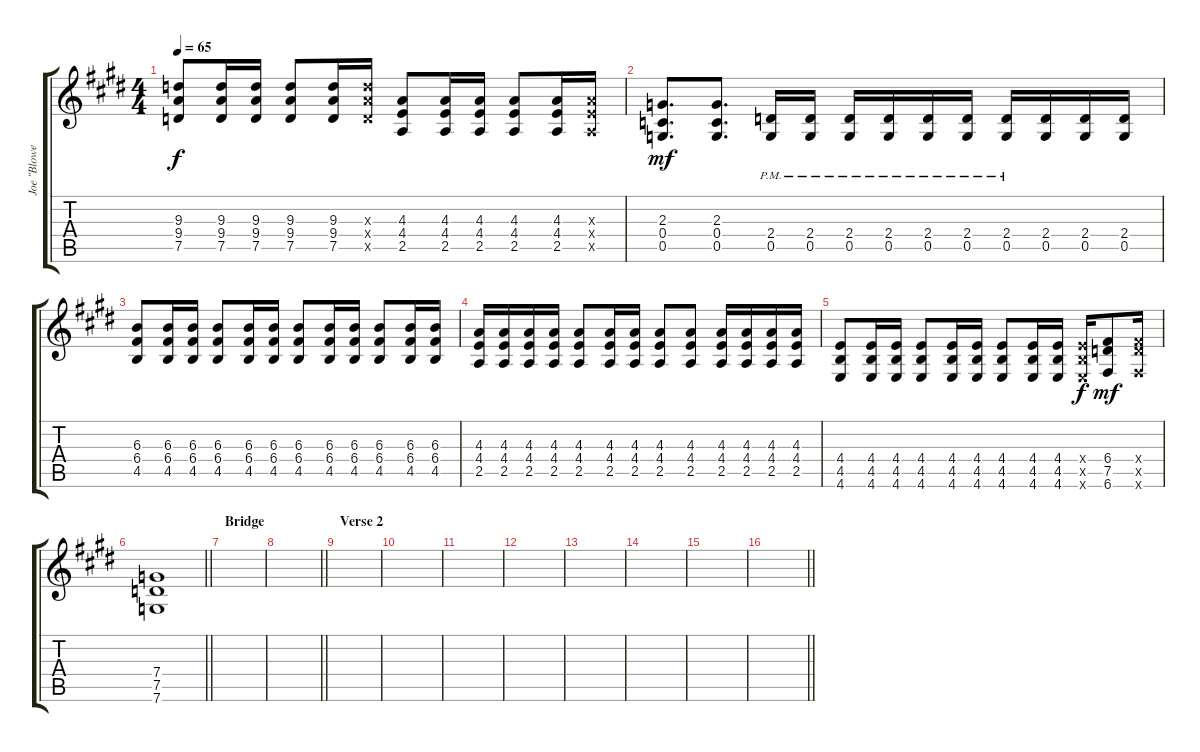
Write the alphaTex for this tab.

\track ("Joe \"Blower\" Garvey" "Joe \"Blowe") {instrument distortionguitar}
\staff {score tabs}
\tuning (D4 A3 F3 C3 G2 C2) {hide}
\ts (4 4)
\tempo 65
\clef g2
\ks e
(9.3 9.4 7.5).8{dy f} (9.3 9.4 7.5).16 (9.3 9.4 7.5).16 (9.3 9.4 7.5).8 (9.3 9.4 7.5).16 (9.3{x} 9.4{x} 7.5{x}).16 (4.3 4.4 2.5).8 (4.3 4.4 2.5).16 (4.3 4.4 2.5).16 (4.3 4.4 2.5).8 (4.3 4.4 2.5).16 (4.3{x} 4.4{x} 2.5{x}).16 |
(2.3 0.4 0.5).8{d dy mf} (2.3 0.4 0.5).8{d} (2.4{pm} 0.5{pm}).16 (2.4{pm} 0.5{pm}).16 (2.4{pm} 0.5{pm}).16 (2.4{pm} 0.5{pm}).16 (2.4{pm} 0.5{pm}).16 (2.4{pm} 0.5{pm}).16 (2.4{pm} 0.5{pm}).16 (2.4 0.5).16 (2.4 0.5).16 (2.4 0.5).16 |
(6.3 6.4 4.5).8 (6.3 6.4 4.5).16 (6.3 6.4 4.5).16 (6.3 6.4 4.5).8 (6.3 6.4 4.5).16 (6.3 6.4 4.5).16 (6.3 6.4 4.5).8 (6.3 6.4 4.5).16 (6.3 6.4 4.5).16 (6.3 6.4 4.5).8 (6.3 6.4 4.5).16 (6.3 6.4 4.5).16 |
(4.3 4.4 2.5).16 (4.3 4.4 2.5).16 (4.3 4.4 2.5).16 (4.3 4.4 2.5).16 (4.3 4.4 2.5).8 (4.3 4.4 2.5).16 (4.3 4.4 2.5).16 (4.3 4.4 2.5).8 (4.3 4.4 2.5).8 (4.3 4.4 2.5).16 (4.3 4.4 2.5).16 (4.3 4.4 2.5).16 (4.3 4.4 2.5).16 |
(4.4 4.5 4.6).8 (4.4 4.5 4.6).16 (4.4 4.5 4.6).16 (4.4 4.5 4.6).8 (4.4 4.5 4.6).16 (4.4 4.5 4.6).16 (4.4 4.5 4.6).8 (4.4 4.5 4.6).16 (4.4 4.5 4.6).16 (4.4{x} 4.5{x} 4.6{x}).16{dy f} (6.4 7.5 6.6).8{dy mf} (6.4{x} 7.5{x} 6.6{x}).16 |
\barLineRight lightlight
(7.4 7.5 7.6).1 |
\section ("" "Bridge")
|
\barLineRight lightlight
|
\section ("" "Verse 2")
|
|
|
|
|
|
|
\barLineRight lightlight
